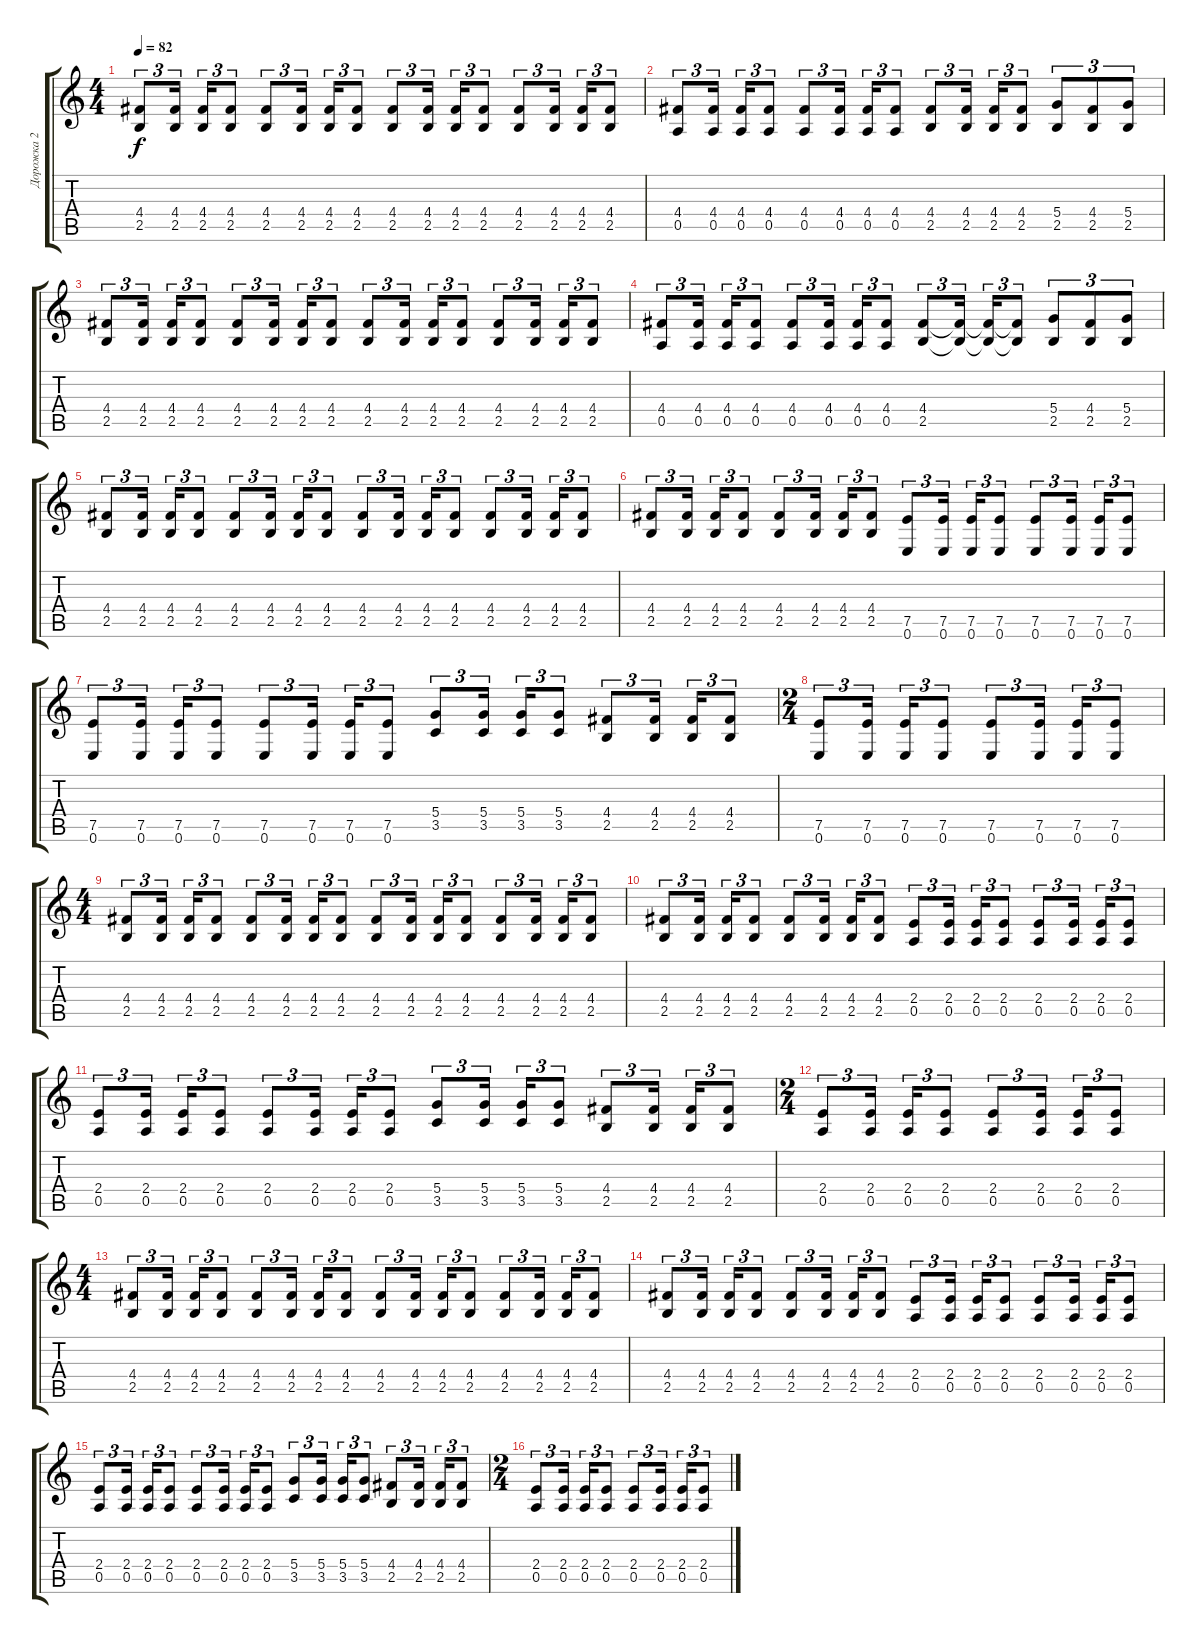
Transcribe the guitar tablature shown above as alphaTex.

\track ("Дорожка 2" "Дорожка 2") {instrument acousticguitarsteel}
\staff {score tabs}
\tuning (E4 B3 G3 D3 A2 E2) {hide}
\ts (4 4)
\tempo 82
\clef g2
\ks c
(4.4 2.5).8{tu (3 2) dy f instrument distortionguitar} (4.4 2.5).16{tu (3 2)} (4.4 2.5).16{tu (3 2)} (4.4 2.5).8{tu (3 2)} (4.4 2.5).8{tu (3 2)} (4.4 2.5).16{tu (3 2)} (4.4 2.5).16{tu (3 2)} (4.4 2.5).8{tu (3 2)} (4.4 2.5).8{tu (3 2)} (4.4 2.5).16{tu (3 2)} (4.4 2.5).16{tu (3 2)} (4.4 2.5).8{tu (3 2)} (4.4 2.5).8{tu (3 2)} (4.4 2.5).16{tu (3 2)} (4.4 2.5).16{tu (3 2)} (4.4 2.5).8{tu (3 2)} |
(4.4 0.5).8{tu (3 2)} (4.4 0.5).16{tu (3 2)} (4.4 0.5).16{tu (3 2)} (4.4 0.5).8{tu (3 2)} (4.4 0.5).8{tu (3 2)} (4.4 0.5).16{tu (3 2)} (4.4 0.5).16{tu (3 2)} (4.4 0.5).8{tu (3 2)} (4.4 2.5).8{tu (3 2)} (4.4 2.5).16{tu (3 2)} (4.4 2.5).16{tu (3 2)} (4.4 2.5).8{tu (3 2)} (5.4 2.5).8{tu (3 2)} (4.4 2.5).8{tu (3 2)} (5.4 2.5).8{tu (3 2)} |
(4.4 2.5).8{tu (3 2)} (4.4 2.5).16{tu (3 2)} (4.4 2.5).16{tu (3 2)} (4.4 2.5).8{tu (3 2)} (4.4 2.5).8{tu (3 2)} (4.4 2.5).16{tu (3 2)} (4.4 2.5).16{tu (3 2)} (4.4 2.5).8{tu (3 2)} (4.4 2.5).8{tu (3 2)} (4.4 2.5).16{tu (3 2)} (4.4 2.5).16{tu (3 2)} (4.4 2.5).8{tu (3 2)} (4.4 2.5).8{tu (3 2)} (4.4 2.5).16{tu (3 2)} (4.4 2.5).16{tu (3 2)} (4.4 2.5).8{tu (3 2)} |
(4.4 0.5).8{tu (3 2)} (4.4 0.5).16{tu (3 2)} (4.4 0.5).16{tu (3 2)} (4.4 0.5).8{tu (3 2)} (4.4 0.5).8{tu (3 2)} (4.4 0.5).16{tu (3 2)} (4.4 0.5).16{tu (3 2)} (4.4 0.5).8{tu (3 2)} (4.4 2.5).8{tu (3 2)} (4.4{t} 2.5{t}).16{tu (3 2)} (4.4{t} 2.5{t}).16{tu (3 2)} (4.4{t} 2.5{t}).8{tu (3 2)} (5.4 2.5).8{tu (3 2)} (4.4 2.5).8{tu (3 2)} (5.4 2.5).8{tu (3 2)} |
(4.4 2.5).8{tu (3 2)} (4.4 2.5).16{tu (3 2)} (4.4 2.5).16{tu (3 2)} (4.4 2.5).8{tu (3 2)} (4.4 2.5).8{tu (3 2)} (4.4 2.5).16{tu (3 2)} (4.4 2.5).16{tu (3 2)} (4.4 2.5).8{tu (3 2)} (4.4 2.5).8{tu (3 2)} (4.4 2.5).16{tu (3 2)} (4.4 2.5).16{tu (3 2)} (4.4 2.5).8{tu (3 2)} (4.4 2.5).8{tu (3 2)} (4.4 2.5).16{tu (3 2)} (4.4 2.5).16{tu (3 2)} (4.4 2.5).8{tu (3 2)} |
(4.4 2.5).8{tu (3 2)} (4.4 2.5).16{tu (3 2)} (4.4 2.5).16{tu (3 2)} (4.4 2.5).8{tu (3 2)} (4.4 2.5).8{tu (3 2)} (4.4 2.5).16{tu (3 2)} (4.4 2.5).16{tu (3 2)} (4.4 2.5).8{tu (3 2)} (7.5 0.6).8{tu (3 2)} (7.5 0.6).16{tu (3 2)} (7.5 0.6).16{tu (3 2)} (7.5 0.6).8{tu (3 2)} (7.5 0.6).8{tu (3 2)} (7.5 0.6).16{tu (3 2)} (7.5 0.6).16{tu (3 2)} (7.5 0.6).8{tu (3 2)} |
(7.5 0.6).8{tu (3 2)} (7.5 0.6).16{tu (3 2)} (7.5 0.6).16{tu (3 2)} (7.5 0.6).8{tu (3 2)} (7.5 0.6).8{tu (3 2)} (7.5 0.6).16{tu (3 2)} (7.5 0.6).16{tu (3 2)} (7.5 0.6).8{tu (3 2)} (5.4 3.5).8{tu (3 2)} (5.4 3.5).16{tu (3 2)} (5.4 3.5).16{tu (3 2)} (5.4 3.5).8{tu (3 2)} (4.4 2.5).8{tu (3 2)} (4.4 2.5).16{tu (3 2)} (4.4 2.5).16{tu (3 2)} (4.4 2.5).8{tu (3 2)} |
\ts (2 4)
(7.5 0.6).8{tu (3 2)} (7.5 0.6).16{tu (3 2)} (7.5 0.6).16{tu (3 2)} (7.5 0.6).8{tu (3 2)} (7.5 0.6).8{tu (3 2)} (7.5 0.6).16{tu (3 2)} (7.5 0.6).16{tu (3 2)} (7.5 0.6).8{tu (3 2)} |
\ts (4 4)
(4.4 2.5).8{tu (3 2)} (4.4 2.5).16{tu (3 2)} (4.4 2.5).16{tu (3 2)} (4.4 2.5).8{tu (3 2)} (4.4 2.5).8{tu (3 2)} (4.4 2.5).16{tu (3 2)} (4.4 2.5).16{tu (3 2)} (4.4 2.5).8{tu (3 2)} (4.4 2.5).8{tu (3 2)} (4.4 2.5).16{tu (3 2)} (4.4 2.5).16{tu (3 2)} (4.4 2.5).8{tu (3 2)} (4.4 2.5).8{tu (3 2)} (4.4 2.5).16{tu (3 2)} (4.4 2.5).16{tu (3 2)} (4.4 2.5).8{tu (3 2)} |
(4.4 2.5).8{tu (3 2)} (4.4 2.5).16{tu (3 2)} (4.4 2.5).16{tu (3 2)} (4.4 2.5).8{tu (3 2)} (4.4 2.5).8{tu (3 2)} (4.4 2.5).16{tu (3 2)} (4.4 2.5).16{tu (3 2)} (4.4 2.5).8{tu (3 2)} (2.4 0.5).8{tu (3 2)} (2.4 0.5).16{tu (3 2)} (2.4 0.5).16{tu (3 2)} (2.4 0.5).8{tu (3 2)} (2.4 0.5).8{tu (3 2)} (2.4 0.5).16{tu (3 2)} (2.4 0.5).16{tu (3 2)} (2.4 0.5).8{tu (3 2)} |
(2.4 0.5).8{tu (3 2)} (2.4 0.5).16{tu (3 2)} (2.4 0.5).16{tu (3 2)} (2.4 0.5).8{tu (3 2)} (2.4 0.5).8{tu (3 2)} (2.4 0.5).16{tu (3 2)} (2.4 0.5).16{tu (3 2)} (2.4 0.5).8{tu (3 2)} (5.4 3.5).8{tu (3 2)} (5.4 3.5).16{tu (3 2)} (5.4 3.5).16{tu (3 2)} (5.4 3.5).8{tu (3 2)} (4.4 2.5).8{tu (3 2)} (4.4 2.5).16{tu (3 2)} (4.4 2.5).16{tu (3 2)} (4.4 2.5).8{tu (3 2)} |
\ts (2 4)
(2.4 0.5).8{tu (3 2)} (2.4 0.5).16{tu (3 2)} (2.4 0.5).16{tu (3 2)} (2.4 0.5).8{tu (3 2)} (2.4 0.5).8{tu (3 2)} (2.4 0.5).16{tu (3 2)} (2.4 0.5).16{tu (3 2)} (2.4 0.5).8{tu (3 2)} |
\ts (4 4)
(4.4 2.5).8{tu (3 2)} (4.4 2.5).16{tu (3 2)} (4.4 2.5).16{tu (3 2)} (4.4 2.5).8{tu (3 2)} (4.4 2.5).8{tu (3 2)} (4.4 2.5).16{tu (3 2)} (4.4 2.5).16{tu (3 2)} (4.4 2.5).8{tu (3 2)} (4.4 2.5).8{tu (3 2)} (4.4 2.5).16{tu (3 2)} (4.4 2.5).16{tu (3 2)} (4.4 2.5).8{tu (3 2)} (4.4 2.5).8{tu (3 2)} (4.4 2.5).16{tu (3 2)} (4.4 2.5).16{tu (3 2)} (4.4 2.5).8{tu (3 2)} |
(4.4 2.5).8{tu (3 2)} (4.4 2.5).16{tu (3 2)} (4.4 2.5).16{tu (3 2)} (4.4 2.5).8{tu (3 2)} (4.4 2.5).8{tu (3 2)} (4.4 2.5).16{tu (3 2)} (4.4 2.5).16{tu (3 2)} (4.4 2.5).8{tu (3 2)} (2.4 0.5).8{tu (3 2)} (2.4 0.5).16{tu (3 2)} (2.4 0.5).16{tu (3 2)} (2.4 0.5).8{tu (3 2)} (2.4 0.5).8{tu (3 2)} (2.4 0.5).16{tu (3 2)} (2.4 0.5).16{tu (3 2)} (2.4 0.5).8{tu (3 2)} |
(2.4 0.5).8{tu (3 2)} (2.4 0.5).16{tu (3 2)} (2.4 0.5).16{tu (3 2)} (2.4 0.5).8{tu (3 2)} (2.4 0.5).8{tu (3 2)} (2.4 0.5).16{tu (3 2)} (2.4 0.5).16{tu (3 2)} (2.4 0.5).8{tu (3 2)} (5.4 3.5).8{tu (3 2)} (5.4 3.5).16{tu (3 2)} (5.4 3.5).16{tu (3 2)} (5.4 3.5).8{tu (3 2)} (4.4 2.5).8{tu (3 2)} (4.4 2.5).16{tu (3 2)} (4.4 2.5).16{tu (3 2)} (4.4 2.5).8{tu (3 2)} |
\ts (2 4)
(2.4 0.5).8{tu (3 2)} (2.4 0.5).16{tu (3 2)} (2.4 0.5).16{tu (3 2)} (2.4 0.5).8{tu (3 2)} (2.4 0.5).8{tu (3 2)} (2.4 0.5).16{tu (3 2)} (2.4 0.5).16{tu (3 2)} (2.4 0.5).8{tu (3 2)}
